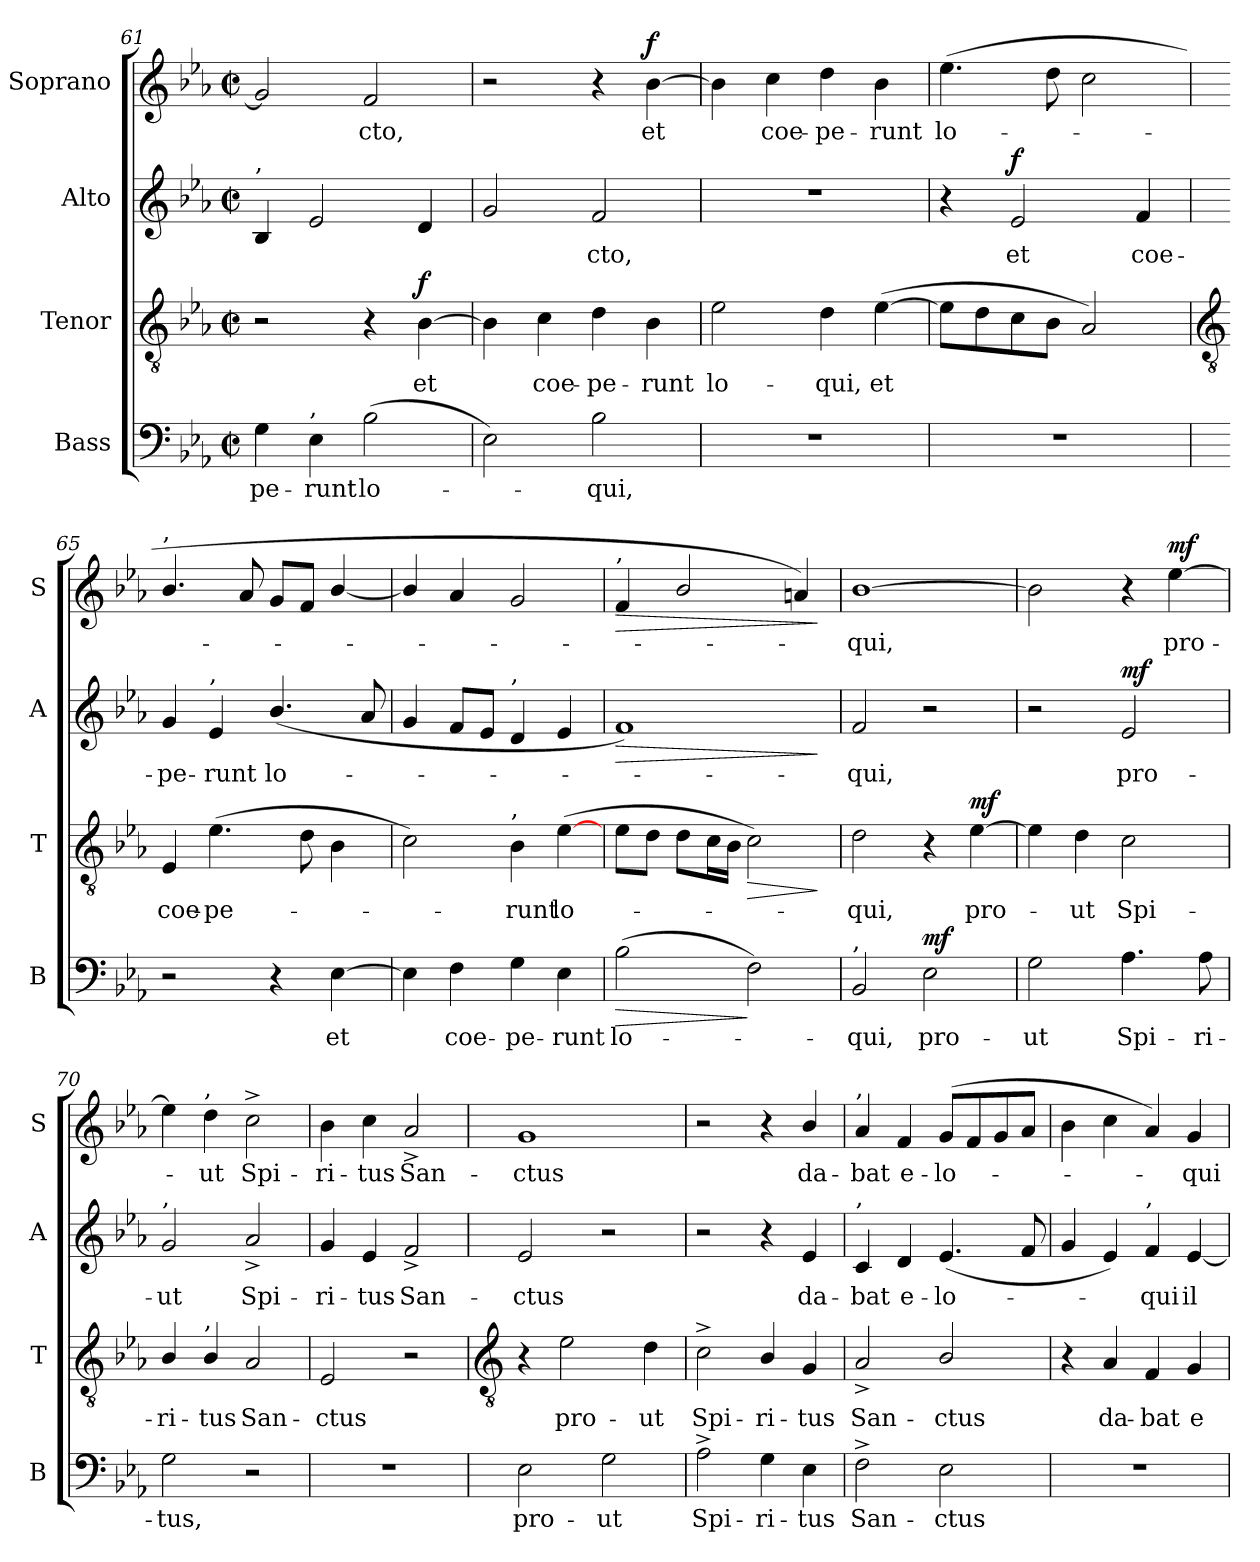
**kern	**text	**dynam	**kern	**text	**dynam	**kern	**text	**dynam	**kern	**text	**dynam
*part4	*part4	*part4	*part3	*part3	*part3	*part2	*part2	*part2	*part1	*part1	*part1
*staff4	*staff4	*staff4	*staff3	*staff3	*staff3	*staff2	*staff2	*staff2	*staff1	*staff1	*staff1
*I"Bass	*	*	*I"Tenor	*	*	*I"Alto	*	*	*I"Soprano	*	*
*I'B	*	*	*I'T	*	*	*I'A	*	*	*I'S	*	*
*clefF4	*	*	*clefGv2	*	*	*clefG2	*	*	*clefG2	*	*
*k[b-e-a-]	*	*	*k[b-e-a-]	*	*	*k[b-e-a-]	*	*	*k[b-e-a-]	*	*
*E-:	*	*	*E-:	*	*	*E-:	*	*	*E-:	*	*
*M2/2	*	*	*M2/2	*	*	*M2/2	*	*	*M2/2	*	*
*met(c|)	*	*	*met(c|)	*	*	*met(c|)	*	*	*met(c|)	*	*
=61	=61	=61	=61	=61	=61	=61	=61	=61	=61	=61	=61
!	!	!	!	!	!	!LO:TX:a:t=,	!	!	!	!	!
!	!LO:LY:b	!	!	!	!	!	!	!	!	!	!
4G	-pe-	.	2r	.	.	4B-	.	.	2g]	.	.
!LO:TX:a:t=,	!	!	!	!	!	!	!	!	!	!	!
!	!LO:LY:b	!	!	!	!	!	!	!	!	!	!
4E-	-runt	.	.	.	.	2e-	.	.	.	.	.
!	!LO:LY:b	!	!	!	!	!	!	!	!	!LO:LY:b	!
(>2B-	lo-	.	4r	.	.	.	.	.	2f	cto,	.
!	!	!	!	!LO:LY:b	!LO:DY:b	!	!	!	!	!	!
.	.	.	[4B-	et	f	4d	.	.	.	.	.
=62	=62	=62	=62	=62	=62	=62	=62	=62	=62	=62	=62
2E-)	.	.	4B-]	.	.	2g	.	.	2r	.	.
!	!	!	!	!LO:LY:b	!	!	!	!	!	!	!
.	.	.	4c	coe-	.	.	.	.	.	.	.
!	!LO:LY:b	!	!	!LO:LY:b	!	!	!LO:LY:b	!	!	!	!
2B-	qui,	.	4d	-pe-	.	2f	cto,	.	4r	.	.
!	!	!	!	!LO:LY:b	!	!	!	!	!	!LO:LY:b	!LO:DY:b
.	.	.	4B-	-runt	.	.	.	.	[4b-	et	f
=63	=63	=63	=63	=63	=63	=63	=63	=63	=63	=63	=63
!	!	!	!	!LO:LY:b	!	!	!	!	!	!	!
1r	.	.	2e-	lo-	.	1r	.	.	4b-]	.	.
!	!	!	!	!	!	!	!	!	!	!LO:LY:b	!
.	.	.	.	.	.	.	.	.	4cc	coe-	.
!	!	!	!	!LO:LY:b	!	!	!	!	!	!LO:LY:b	!
.	.	.	4d	-qui,	.	.	.	.	4dd	-pe-	.
!	!	!	!	!LO:LY:b	!	!	!	!	!	!LO:LY:b	!
.	.	.	(>[4e-	et	.	.	.	.	4b-	-runt	.
=64	=64	=64	=64	=64	=64	=64	=64	=64	=64	=64	=64
!	!	!	!	!	!	!	!	!	!	!LO:LY:b	!
1r	.	.	8e-L]	.	.	4r	.	.	(<4.ee-	lo-	.
.	.	.	8d	.	.	.	.	.	.	.	.
!	!	!	!	!	!	!	!LO:LY:b	!LO:DY:b	!	!	!
.	.	.	8c	.	.	2e-	et	f	.	.	.
.	.	.	8B-J	.	.	.	.	.	8dd	.	.
.	.	.	2A-)	.	.	.	.	.	2cc	.	.
!	!	!	!	!	!	!	!LO:LY:b	!	!	!	!
.	.	.	.	.	.	4f	coe-	.	.	.	.
!!LO:LB:g=z
=65	=65	=65	=65	=65	=65	=65	=65	=65	=65	=65	=65
*	*	*	*clefGv2	*	*	*	*	*	*	*	*
!	!	!	!	!	!	!	!	!	!LO:TX:a:t=,	!	!
!	!	!	!	!LO:LY:b	!	!	!LO:LY:b	!	!	!	!
2r	.	.	4E-	coe-	.	4g	-pe-	.	4.b-/	.	.
!	!	!	!	!	!	!LO:TX:a:t=,	!	!	!	!	!
!	!	!	!	!LO:LY:b	!	!	!LO:LY:b	!	!	!	!
.	.	.	(>4.e-	-pe-	.	4e-	-runt	.	.	.	.
.	.	.	.	.	.	.	.	.	8a-	.	.
!	!	!	!	!	!	!	!LO:LY:b	!	!	!	!
4r	.	.	.	.	.	(<4.b-/	lo-	.	8gL	.	.
.	.	.	8d	.	.	.	.	.	8fJ	.	.
!	!LO:LY:b	!	!	!	!	!	!	!	!	!	!
[4E-	et	.	4B-	.	.	.	.	.	[4b-/	.	.
.	.	.	.	.	.	8a-	.	.	.	.	.
=66	=66	=66	=66	=66	=66	=66	=66	=66	=66	=66	=66
4E-]	.	.	2c)	.	.	4g	.	.	4b-/]	.	.
!	!LO:LY:b	!	!	!	!	!	!	!	!	!	!
4F	coe-	.	.	.	.	8fL	.	.	4a-	.	.
.	.	.	.	.	.	8e-J	.	.	.	.	.
!	!	!	!	!	!	!LO:TX:a:t=,	!	!	!	!	!
!	!	!	!LO:TX:a:t=,	!	!	!	!	!	!	!	!
!	!LO:LY:b	!	!	!LO:LY:b	!	!	!	!	!	!	!
4G	-pe-	.	4B-	runt	.	4d	.	.	2g	.	.
!	!LO:LY:b	!	!	!LO:LY:b	!	!	!	!	!	!	!
4E-	-runt	.	(>[4e-	lo-	.	4e-	.	.	.	.	.
=67	=67	=67	=67	=67	=67	=67	=67	=67	=67	=67	=67
!	!	!	!	!	!	!	!	!	!LO:TX:a:t=,	!	!
!	!LO:LY:b	!LO:HP:b	!	!	!	!	!	!LO:HP:b	!	!	!LO:HP:b
(>2B-	lo-	>	8e-L	.	.	1f)	.	>	4f	.	>
.	.	.	8dJ	.	.	.	.	.	.	.	.
.	.	.	8dL	.	.	.	.	.	2b-/	.	.
.	.	.	16cL	.	.	.	.	.	.	.	.
.	.	.	16B-JJ	.	.	.	.	.	.	.	.
!	!	!	!	!	!LO:HP:b	!	!	!	!	!	!
2F)	.	]	2c)	.	>	.	.	.	.	.	.
.	.	.	.	.	.	.	.	.	4an)	.	.
.	.	.	.	.	]	.	.	]	.	.	]
=68	=68	=68	=68	=68	=68	=68	=68	=68	=68	=68	=68
!LO:TX:a:t=,	!	!	!	!	!	!	!	!	!	!	!
!	!LO:LY:b	!	!	!LO:LY:b	!	!	!LO:LY:b	!	!	!LO:LY:b	!
2BB-	qui,	.	2d	qui,	.	2f	qui,	.	[1b-	qui,	.
!	!LO:LY:b	!LO:DY:b	!	!	!	!	!	!	!	!	!
2E-	pro-	mf	4r	.	.	2r	.	.	.	.	.
!	!	!	!	!LO:LY:b	!LO:DY:b	!	!	!	!	!	!
.	.	.	[4e-	pro-	mf	.	.	.	.	.	.
=69	=69	=69	=69	=69	=69	=69	=69	=69	=69	=69	=69
!	!LO:LY:b	!	!	!	!	!	!	!	!	!	!
2G	-ut	.	4e-]	.	.	2r	.	.	2b-]	.	.
!	!	!	!	!LO:LY:b	!	!	!	!	!	!	!
.	.	.	4d	ut	.	.	.	.	.	.	.
!	!LO:LY:b	!	!	!LO:LY:b	!	!	!LO:LY:b	!LO:DY:b	!	!	!
4.A-	Spi-	.	2c	Spi-	.	2e-	pro-	mf	4r	.	.
!	!	!	!	!	!	!	!	!	!	!LO:LY:b	!LO:DY:b
.	.	.	.	.	.	.	.	.	[4ee-	pro-	mf
!	!LO:LY:b	!	!	!	!	!	!	!	!	!	!
8A-	-ri-	.	.	.	.	.	.	.	.	.	.
=70	=70	=70	=70	=70	=70	=70	=70	=70	=70	=70	=70
!	!	!	!	!	!	!LO:TX:a:t=,	!	!	!	!	!
!	!LO:LY:b	!	!	!LO:LY:b	!	!	!LO:LY:b	!	!	!	!
2G	-tus,	.	4B-/	-ri-	.	2g	-ut	.	4ee-]	.	.
!	!	!	!	!	!	!	!	!	!LO:TX:a:t=,	!	!
!	!	!	!LO:TX:a:t=,	!	!	!	!	!	!	!	!
!	!	!	!	!LO:LY:b	!	!	!	!	!	!LO:LY:b	!
.	.	.	4B-/	-tus	.	.	.	.	4dd	ut	.
!	!	!	!	!LO:LY:b	!	!	!LO:LY:b	!	!	!LO:LY:b	!
2r	.	.	2A-	San-	.	2a-^	Spi-	.	2cc^	Spi-	.
=71	=71	=71	=71	=71	=71	=71	=71	=71	=71	=71	=71
!	!	!	!	!LO:LY:b	!	!	!LO:LY:b	!	!	!LO:LY:b	!
1r	.	.	2E-	-ctus	.	4g	-ri-	.	4b-	-ri-	.
!	!	!	!	!	!	!	!LO:LY:b	!	!	!LO:LY:b	!
.	.	.	.	.	.	4e-	-tus	.	4cc	-tus	.
!	!	!	!	!	!	!	!LO:LY:b	!	!	!LO:LY:b	!
.	.	.	2r	.	.	2f^	San-	.	2a-^	San-	.
!!LO:LB:g=z
=72	=72	=72	=72	=72	=72	=72	=72	=72	=72	=72	=72
*	*	*	*clefGv2	*	*	*	*	*	*	*	*
!	!LO:LY:b	!	!	!	!	!	!LO:LY:b	!	!	!LO:LY:b	!
2E-	pro-	.	4r	.	.	2e-	-ctus	.	1g	-ctus	.
!	!	!	!	!LO:LY:b	!	!	!	!	!	!	!
.	.	.	2e-	pro-	.	.	.	.	.	.	.
!	!LO:LY:b	!	!	!	!	!	!	!	!	!	!
2G	-ut	.	.	.	.	2r	.	.	.	.	.
!	!	!	!	!LO:LY:b	!	!	!	!	!	!	!
.	.	.	4d	-ut	.	.	.	.	.	.	.
=73	=73	=73	=73	=73	=73	=73	=73	=73	=73	=73	=73
!	!LO:LY:b	!	!	!LO:LY:b	!	!	!	!	!	!	!
2A-^	Spi-	.	2c^	Spi-	.	2r	.	.	2r	.	.
!	!LO:LY:b	!	!	!LO:LY:b	!	!	!	!	!	!	!
4G	-ri-	.	4B-/	-ri-	.	4r	.	.	4r	.	.
!	!LO:LY:b	!	!	!LO:LY:b	!	!	!LO:LY:b	!	!	!LO:LY:b	!
4E-	-tus	.	4G	-tus	.	4e-	da-	.	4b-/	da-	.
=74	=74	=74	=74	=74	=74	=74	=74	=74	=74	=74	=74
!	!	!	!	!	!	!	!	!	!LO:TX:a:t=,	!	!
!	!	!	!	!	!	!LO:TX:a:t=,	!	!	!	!	!
!	!LO:LY:b	!	!	!LO:LY:b	!	!	!LO:LY:b	!	!	!LO:LY:b	!
2F^	San-	.	2A-^	San-	.	4c	-bat	.	4a-	-bat	.
!	!	!	!	!	!	!	!LO:LY:b	!	!	!LO:LY:b	!
.	.	.	.	.	.	4d	e-	.	4f	e-	.
!	!LO:LY:b	!	!	!LO:LY:b	!	!	!LO:LY:b	!	!	!LO:LY:b	!
2E-	-ctus	.	2B-/	-ctus	.	(<4.e-	-lo-	.	(<8gL	-lo-	.
.	.	.	.	.	.	.	.	.	8f	.	.
.	.	.	.	.	.	.	.	.	8g	.	.
.	.	.	.	.	.	8f	.	.	8a-J	.	.
=75	=75	=75	=75	=75	=75	=75	=75	=75	=75	=75	=75
1r	.	.	4r	.	.	4g	.	.	4b-	.	.
!	!	!	!	!LO:LY:b	!	!	!	!	!	!	!
.	.	.	4A-	da-	.	4e-)	.	.	4cc	.	.
!	!	!	!	!	!	!LO:TX:a:t=,	!	!	!	!	!
!	!	!	!	!LO:LY:b	!	!	!LO:LY:b	!	!	!	!
.	.	.	4F	-bat	.	4f	qui	.	4a-)	.	.
!	!	!	!	!LO:LY:b	!	!	!LO:LY:b	!	!	!LO:LY:b	!
.	.	.	4G	e-	.	[4e-	il-	.	4g	qui	.
=	=	=	=	=	=	=	=	=	=	=	=
*-	*-	*-	*-	*-	*-	*-	*-	*-	*-	*-	*-
